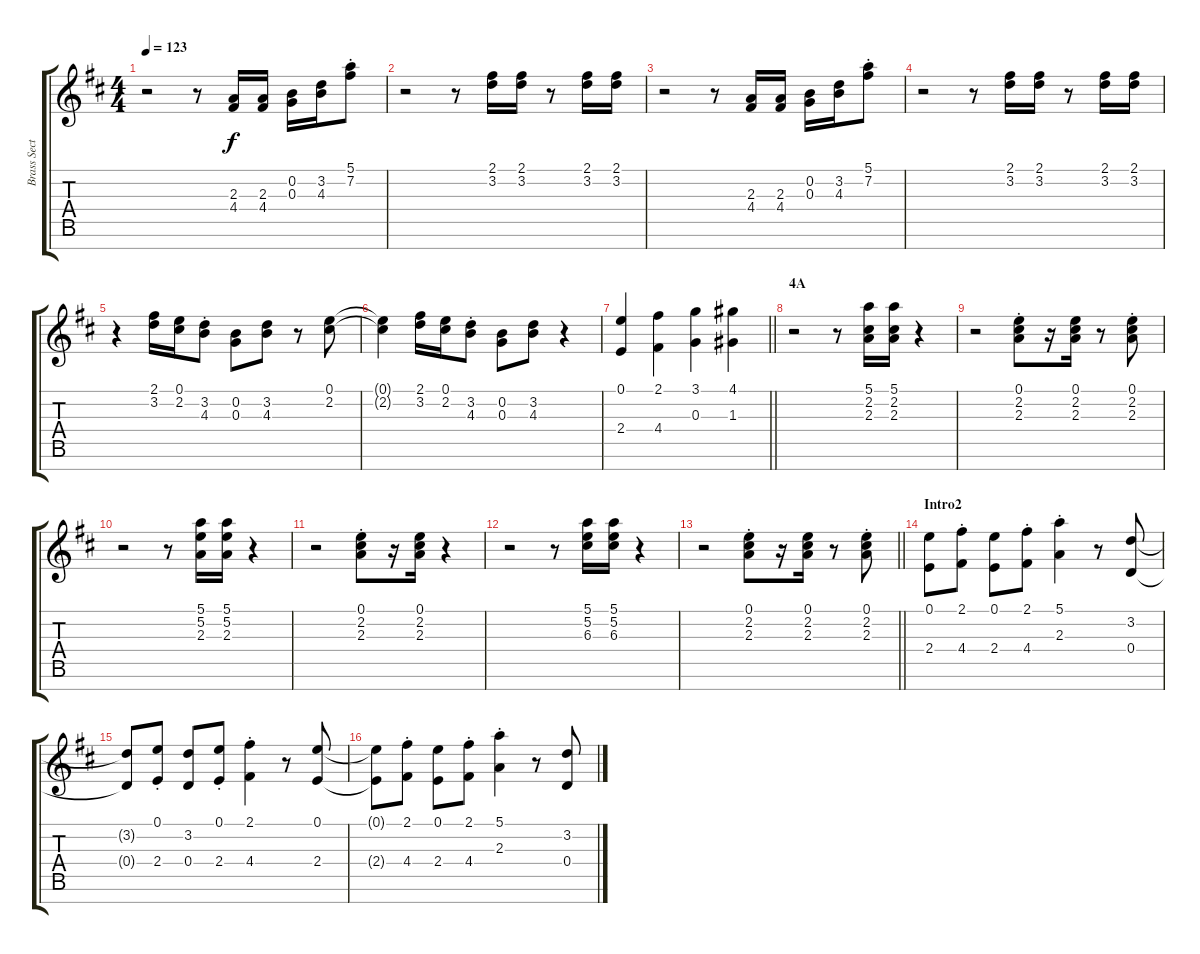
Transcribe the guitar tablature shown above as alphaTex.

\track ("Brass Section I" "Brass Sect") {instrument brasssection}
\staff {score tabs}
\tuning (E5 B4 G4 D4 A3 E3 B2) {hide}
\ts (4 4)
\tempo 123
\clef g2
\ks d
r.2{dy f} r.8 (2.3 4.4).16 (2.3 4.4).16 (0.2 0.3).16 (3.2 4.3).16 (5.1{st} 7.2{st}).8 |
r.2 r.8 (2.1 3.2).16 (2.1 3.2).16 r.8 (2.1 3.2).16 (2.1 3.2).16 |
r.2 r.8 (2.3 4.4).16 (2.3 4.4).16 (0.2 0.3).16 (3.2 4.3).16 (5.1{st} 7.2{st}).8 |
r.2 r.8 (2.1 3.2).16 (2.1 3.2).16 r.8 (2.1 3.2).16 (2.1 3.2).16 |
r.4 (2.1 3.2).16 (0.1 2.2).16 (3.2{st} 4.3{st}).8 (0.2 0.3).8 (3.2 4.3).8 r.8 (0.1 2.2).8 |
(0.1{t} 2.2{t}).4 (2.1 3.2).16 (0.1 2.2).16 (3.2{st} 4.3{st}).8 (0.2 0.3).8 (3.2 4.3).8 r.4 |
\barLineRight lightlight
(0.1 2.4).4 (2.1 4.4).4 (3.1 0.3).4 (4.1 1.3).4 |
\section ("" "4A")
r.2 r.8 (5.1 2.2 2.3).16 (5.1 2.2 2.3).16 r.4 |
r.2 (0.1{st} 2.2{st} 2.3{st}).8 r.16 (0.1 2.2 2.3).16 r.8 (0.1{st} 2.2{st} 2.3{st}).8 |
r.2 r.8 (5.1 5.2 2.3).16 (5.1 5.2 2.3).16 r.4 |
r.2 (0.1{st} 2.2{st} 2.3{st}).8 r.16 (0.1 2.2 2.3).16 r.4 |
r.2 r.8 (5.1 5.2 6.3).16 (5.1 5.2 6.3).16 r.4 |
\barLineRight lightlight
r.2 (0.1{st} 2.2{st} 2.3{st}).8 r.16 (0.1 2.2 2.3).16 r.8 (0.1{st} 2.2{st} 2.3{st}).8 |
\section ("" "Intro2")
(0.1 2.4).8 (2.1{st} 4.4{st}).8 (0.1 2.4).8 (2.1{st} 4.4{st}).8 (5.1{st} 2.3{st}).4 r.8 (3.2 0.4).8 |
(3.2{t} 0.4{t}).8 (0.1{st} 2.4{st}).8 (3.2 0.4).8 (0.1{st} 2.4{st}).8 (2.1{st} 4.4{st}).4 r.8 (0.1 2.4).8 |
(0.1{t} 2.4{t}).8 (2.1{st} 4.4{st}).8 (0.1 2.4).8 (2.1{st} 4.4{st}).8 (5.1{st} 2.3{st}).4 r.8 (3.2 0.4).8
